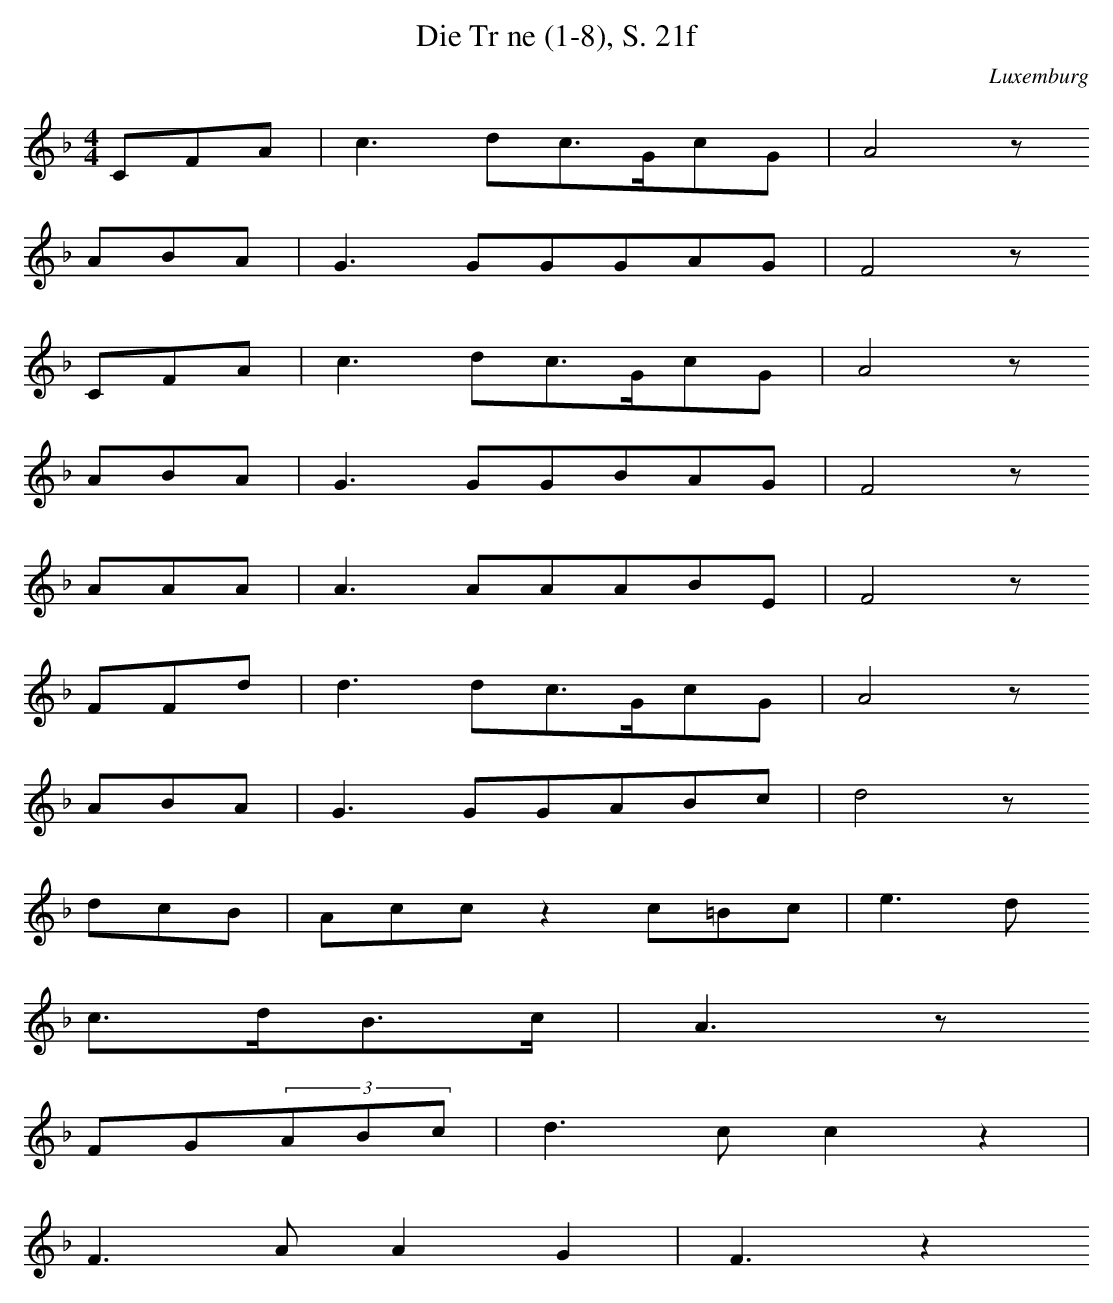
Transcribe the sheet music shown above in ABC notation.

X:1
T: Die Trne (1-8), S. 21f
O: Luxemburg
M: 4/4
L: 1/16
K: F
C2F2A2 | c6d2c3Gc2G2 | A8z2
A2B2A2 | G6G2G2G2A2G2 | F8z2
C2F2A2 | c6d2c3Gc2G2 | A8z2
A2B2A2 | G6G2G2B2A2G2 | F8z2
A2A2A2 | A6A2A2A2B2E2 | F8z2
F2F2d2 | d6d2c3Gc2G2 | A8z2
A2B2A2 | G6G2G2A2B2c2 | d8z2
d2c2B2 | A2c2c2z4c2=B2c2 | e6d2
c3dB3c | A6z2
F2G2(3A2B2c2 | d6c2c4z4 |
F6A2A4G4 | F6z4
